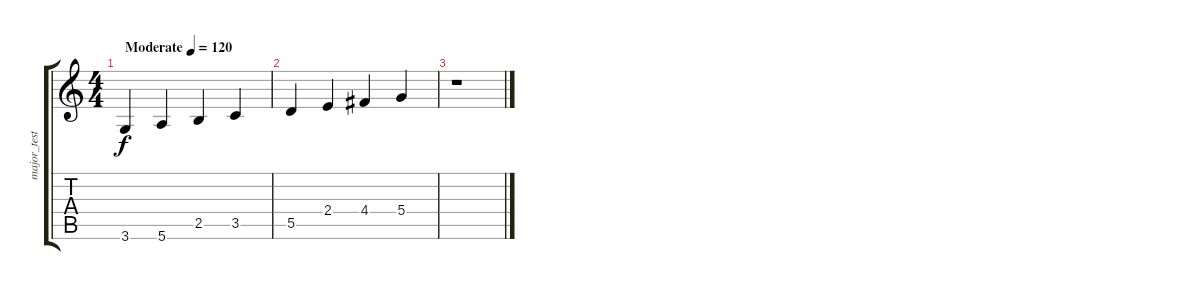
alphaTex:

\track ("major_test" "major_test") {instrument electricguitarclean}
\staff {score tabs}
\tuning (E4 B3 G3 D3 A2 E2) {hide}
\ts (4 4)
\tempo (120 "Moderate")
\clef g2
\ks c
3.6.4{dy f instrument electricguitarclean} 5.6.4 2.5.4 3.5.4 |
5.5.4 2.4.4 4.4.4 5.4.4 |
r.1
